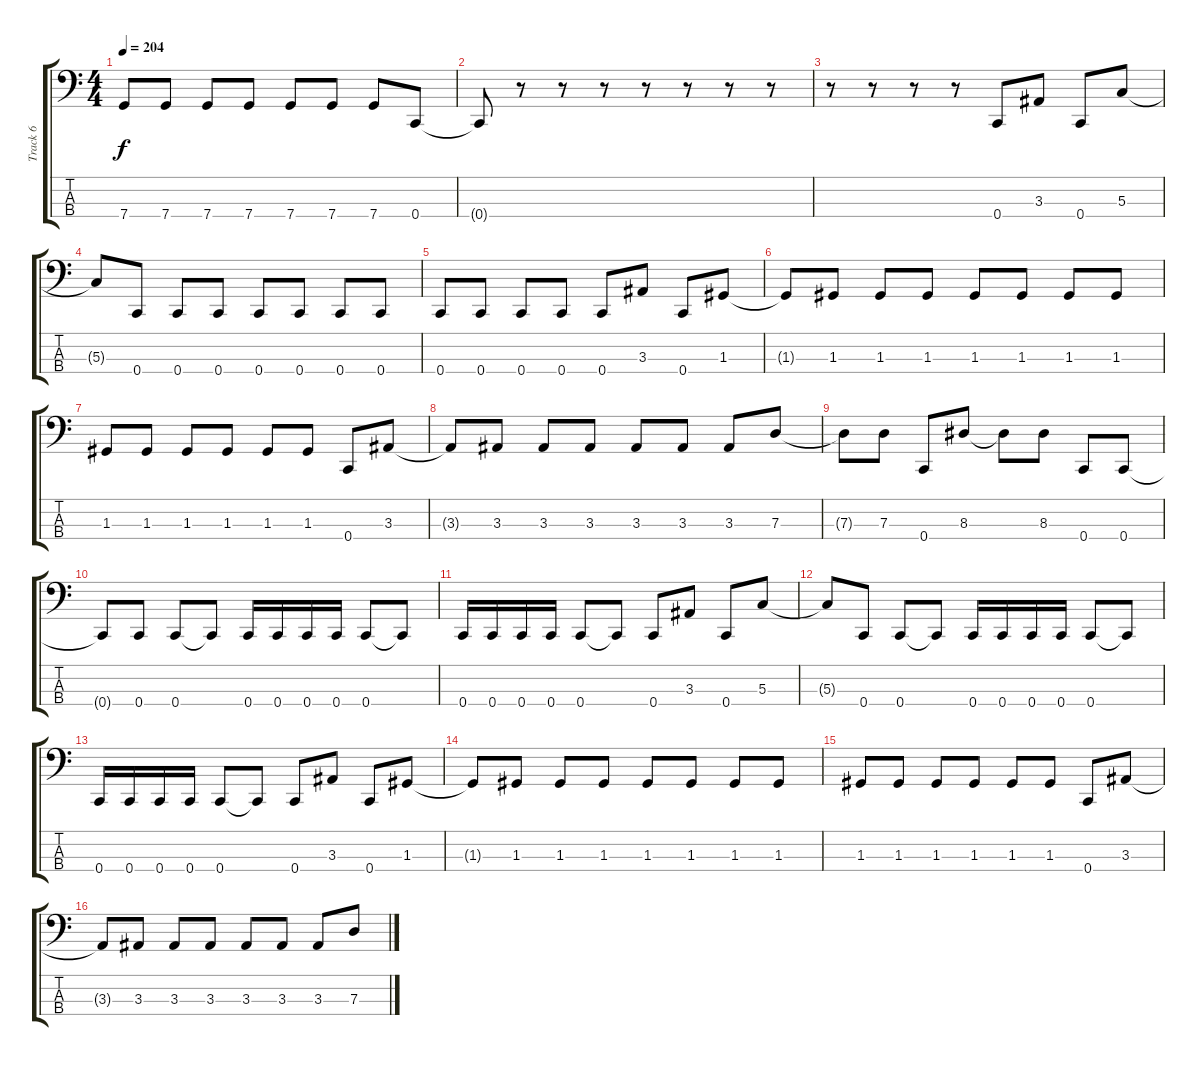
\track ("Track 6" "Track 6") {instrument electricbasspick}
\staff {score tabs}
\tuning (F2 C2 G1 C1) {hide}
\ts (4 4)
\tempo 204
\clef f4
\ks c
7.4{t}.8{dy f} 7.4.8 7.4.8 7.4.8 7.4.8 7.4.8 7.4.8 0.4.8 |
0.4{t}.8 r.8 r.8 r.8 r.8 r.8 r.8 r.8 |
r.8 r.8 r.8 r.8 0.4.8 3.3.8 0.4.8 5.3.8 |
5.3{t}.8 0.4.8 0.4.8 0.4.8 0.4.8 0.4.8 0.4.8 0.4.8 |
0.4.8 0.4.8 0.4.8 0.4.8 0.4.8 3.3.8 0.4.8 1.3.8 |
1.3{t}.8 1.3.8 1.3.8 1.3.8 1.3.8 1.3.8 1.3.8 1.3.8 |
1.3.8 1.3.8 1.3.8 1.3.8 1.3.8 1.3.8 0.4.8 3.3.8 |
3.3{t}.8 3.3.8 3.3.8 3.3.8 3.3.8 3.3.8 3.3.8 7.3.8 |
7.3{t}.8 7.3.8 0.4.8 8.3.8 8.3{t}.8 8.3.8 0.4.8 0.4.8 |
0.4{t}.8 0.4.8 0.4.8 0.4{t}.8 0.4.16 0.4.16 0.4.16 0.4.16 0.4.8 0.4{t}.8 |
0.4.16 0.4.16 0.4.16 0.4.16 0.4.8 0.4{t}.8 0.4.8 3.3.8 0.4.8 5.3.8 |
5.3{t}.8 0.4.8 0.4.8 0.4{t}.8 0.4.16 0.4.16 0.4.16 0.4.16 0.4.8 0.4{t}.8 |
0.4.16 0.4.16 0.4.16 0.4.16 0.4.8 0.4{t}.8 0.4.8 3.3.8 0.4.8 1.3.8 |
1.3{t}.8 1.3.8 1.3.8 1.3.8 1.3.8 1.3.8 1.3.8 1.3.8 |
1.3.8 1.3.8 1.3.8 1.3.8 1.3.8 1.3.8 0.4.8 3.3.8 |
3.3{t}.8 3.3.8 3.3.8 3.3.8 3.3.8 3.3.8 3.3.8 7.3.8
